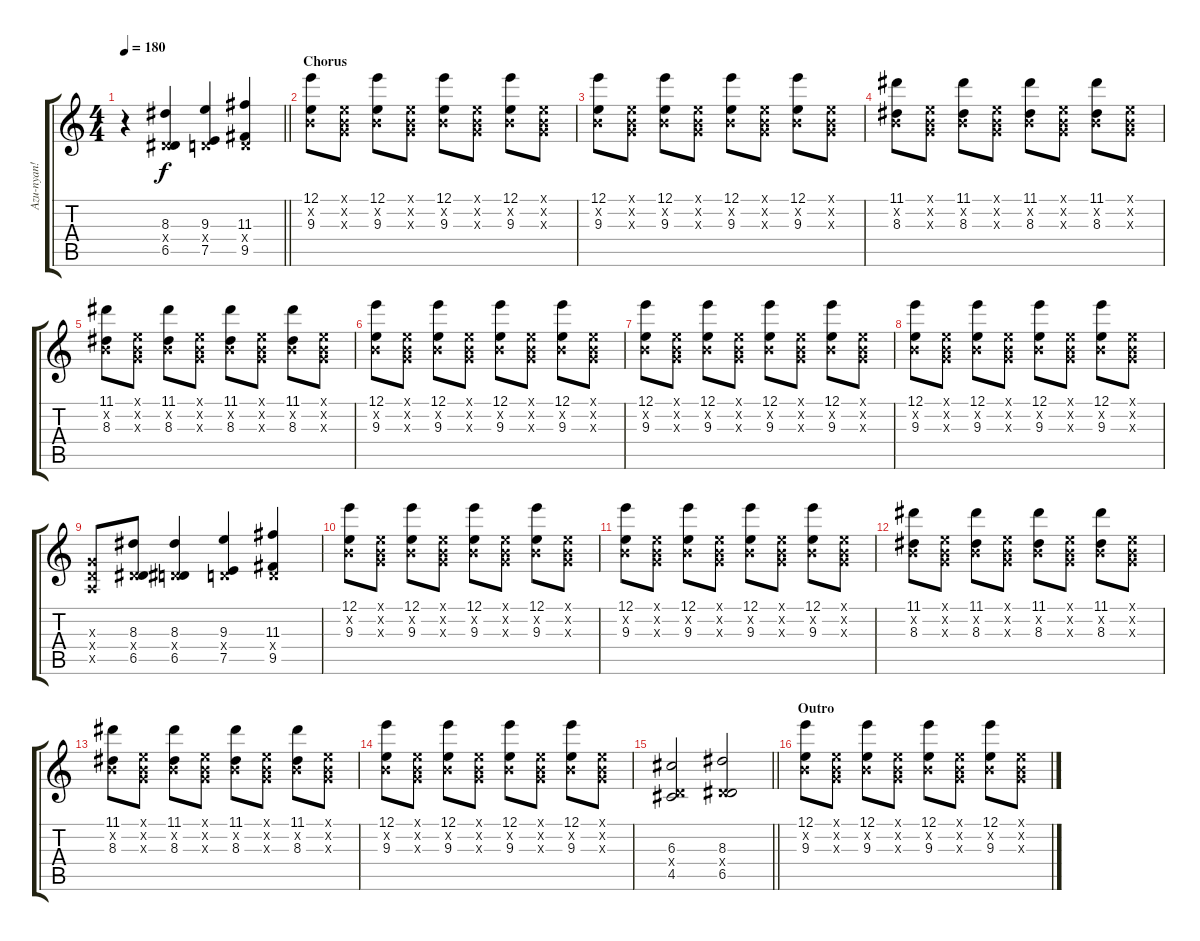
\track ("Azu-nyan! w/ Wah" "Azu-nyan! ") {instrument overdrivenguitar}
\staff {score tabs}
\tuning (E4 B3 G3 D3 A2 E2) {hide}
\ts (4 4)
\tempo 180
\clef g2
\barLineRight lightlight
\ks c
r.4{dy f} (8.3 0.4{x} 6.5).4 (9.3 0.4{x} 7.5).4 (11.3 0.4{x} 9.5).4 |
\section ("" "Chorus")
(12.1 0.2{x} 9.3).8 (0.1{x} 0.2{x} 0.3{x}).8 (12.1 0.2{x} 9.3).8 (0.1{x} 0.2{x} 0.3{x}).8 (12.1 0.2{x} 9.3).8 (0.1{x} 0.2{x} 0.3{x}).8 (12.1 0.2{x} 9.3).8 (0.1{x} 0.2{x} 0.3{x}).8 |
(12.1 0.2{x} 9.3).8 (0.1{x} 0.2{x} 0.3{x}).8 (12.1 0.2{x} 9.3).8 (0.1{x} 0.2{x} 0.3{x}).8 (12.1 0.2{x} 9.3).8 (0.1{x} 0.2{x} 0.3{x}).8 (12.1 0.2{x} 9.3).8 (0.1{x} 0.2{x} 0.3{x}).8 |
(11.1 0.2{x} 8.3).8 (0.1{x} 0.2{x} 0.3{x}).8 (11.1 0.2{x} 8.3).8 (0.1{x} 0.2{x} 0.3{x}).8 (11.1 0.2{x} 8.3).8 (0.1{x} 0.2{x} 0.3{x}).8 (11.1 0.2{x} 8.3).8 (0.1{x} 0.2{x} 0.3{x}).8 |
(11.1 0.2{x} 8.3).8 (0.1{x} 0.2{x} 0.3{x}).8 (11.1 0.2{x} 8.3).8 (0.1{x} 0.2{x} 0.3{x}).8 (11.1 0.2{x} 8.3).8 (0.1{x} 0.2{x} 0.3{x}).8 (11.1 0.2{x} 8.3).8 (0.1{x} 0.2{x} 0.3{x}).8 |
(12.1 0.2{x} 9.3).8 (0.1{x} 0.2{x} 0.3{x}).8 (12.1 0.2{x} 9.3).8 (0.1{x} 0.2{x} 0.3{x}).8 (12.1 0.2{x} 9.3).8 (0.1{x} 0.2{x} 0.3{x}).8 (12.1 0.2{x} 9.3).8 (0.1{x} 0.2{x} 0.3{x}).8 |
(12.1 0.2{x} 9.3).8 (0.1{x} 0.2{x} 0.3{x}).8 (12.1 0.2{x} 9.3).8 (0.1{x} 0.2{x} 0.3{x}).8 (12.1 0.2{x} 9.3).8 (0.1{x} 0.2{x} 0.3{x}).8 (12.1 0.2{x} 9.3).8 (0.1{x} 0.2{x} 0.3{x}).8 |
(12.1 0.2{x} 9.3).8 (0.1{x} 0.2{x} 0.3{x}).8 (12.1 0.2{x} 9.3).8 (0.1{x} 0.2{x} 0.3{x}).8 (12.1 0.2{x} 9.3).8 (0.1{x} 0.2{x} 0.3{x}).8 (12.1 0.2{x} 9.3).8 (0.1{x} 0.2{x} 0.3{x}).8 |
(0.3{x} 0.4{x} 0.5{x}).8 (8.3 0.4{x} 6.5).8 (8.3 0.4{x} 6.5).4 (9.3 0.4{x} 7.5).4 (11.3 0.4{x} 9.5).4 |
(12.1 0.2{x} 9.3).8 (0.1{x} 0.2{x} 0.3{x}).8 (12.1 0.2{x} 9.3).8 (0.1{x} 0.2{x} 0.3{x}).8 (12.1 0.2{x} 9.3).8 (0.1{x} 0.2{x} 0.3{x}).8 (12.1 0.2{x} 9.3).8 (0.1{x} 0.2{x} 0.3{x}).8 |
(12.1 0.2{x} 9.3).8 (0.1{x} 0.2{x} 0.3{x}).8 (12.1 0.2{x} 9.3).8 (0.1{x} 0.2{x} 0.3{x}).8 (12.1 0.2{x} 9.3).8 (0.1{x} 0.2{x} 0.3{x}).8 (12.1 0.2{x} 9.3).8 (0.1{x} 0.2{x} 0.3{x}).8 |
(11.1 0.2{x} 8.3).8 (0.1{x} 0.2{x} 0.3{x}).8 (11.1 0.2{x} 8.3).8 (0.1{x} 0.2{x} 0.3{x}).8 (11.1 0.2{x} 8.3).8 (0.1{x} 0.2{x} 0.3{x}).8 (11.1 0.2{x} 8.3).8 (0.1{x} 0.2{x} 0.3{x}).8 |
(11.1 0.2{x} 8.3).8 (0.1{x} 0.2{x} 0.3{x}).8 (11.1 0.2{x} 8.3).8 (0.1{x} 0.2{x} 0.3{x}).8 (11.1 0.2{x} 8.3).8 (0.1{x} 0.2{x} 0.3{x}).8 (11.1 0.2{x} 8.3).8 (0.1{x} 0.2{x} 0.3{x}).8 |
(12.1 0.2{x} 9.3).8 (0.1{x} 0.2{x} 0.3{x}).8 (12.1 0.2{x} 9.3).8 (0.1{x} 0.2{x} 0.3{x}).8 (12.1 0.2{x} 9.3).8 (0.1{x} 0.2{x} 0.3{x}).8 (12.1 0.2{x} 9.3).8 (0.1{x} 0.2{x} 0.3{x}).8 |
\barLineRight lightlight
(6.3 0.4{x} 4.5).2 (8.3 0.4{x} 6.5).2 |
\section ("" "Outro")
(12.1 0.2{x} 9.3).8 (0.1{x} 0.2{x} 0.3{x}).8 (12.1 0.2{x} 9.3).8 (0.1{x} 0.2{x} 0.3{x}).8 (12.1 0.2{x} 9.3).8 (0.1{x} 0.2{x} 0.3{x}).8 (12.1 0.2{x} 9.3).8 (0.1{x} 0.2{x} 0.3{x}).8
